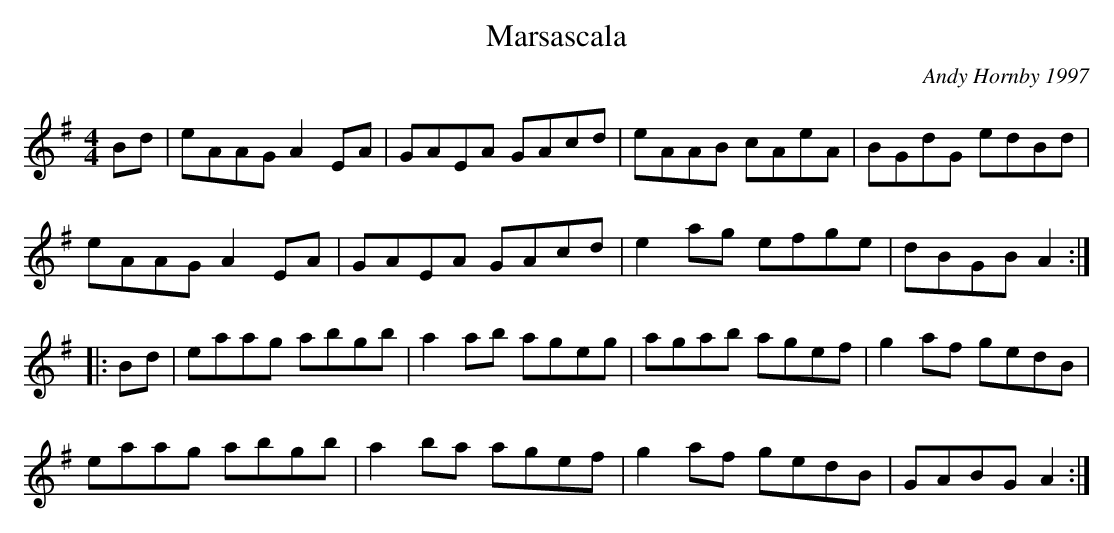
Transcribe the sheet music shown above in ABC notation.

X:1
T:Marsascala
C:Andy Hornby 1997
L:1/8
M:4/4
K:G
Bd|eAAG A2EA|GAEA GAcd|eAAB cAeA|BGdG edBd|
eAAG A2EA|GAEA GAcd|e2ag efge|dBGB A2:|
|:Bd|eaag abgb|a2ab ageg|agab agef|g2af gedB|
eaag abgb|a2ba agef|g2af gedB|GABG A2:|
